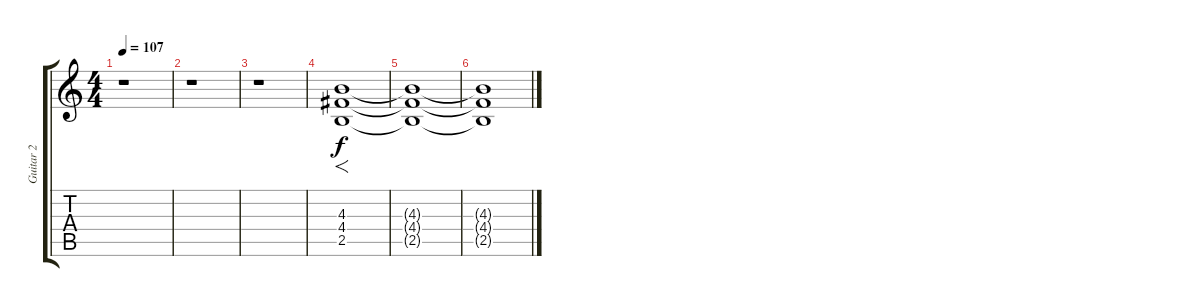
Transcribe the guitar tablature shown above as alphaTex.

\track ("Guitar 2" "Guitar 2") {instrument distortionguitar}
\staff {score tabs}
\tuning (E4 B3 G3 D3 A2 E2) {hide}
\ts (4 4)
\tempo 107
\clef g2
\ks c
r.1{dy f} |
r.1 |
r.1 |
(4.3 4.4 2.5).1{f} |
(4.3{t} 4.4{t} 2.5{t}).1 |
(4.3{t} 4.4{t} 2.5{t}).1
